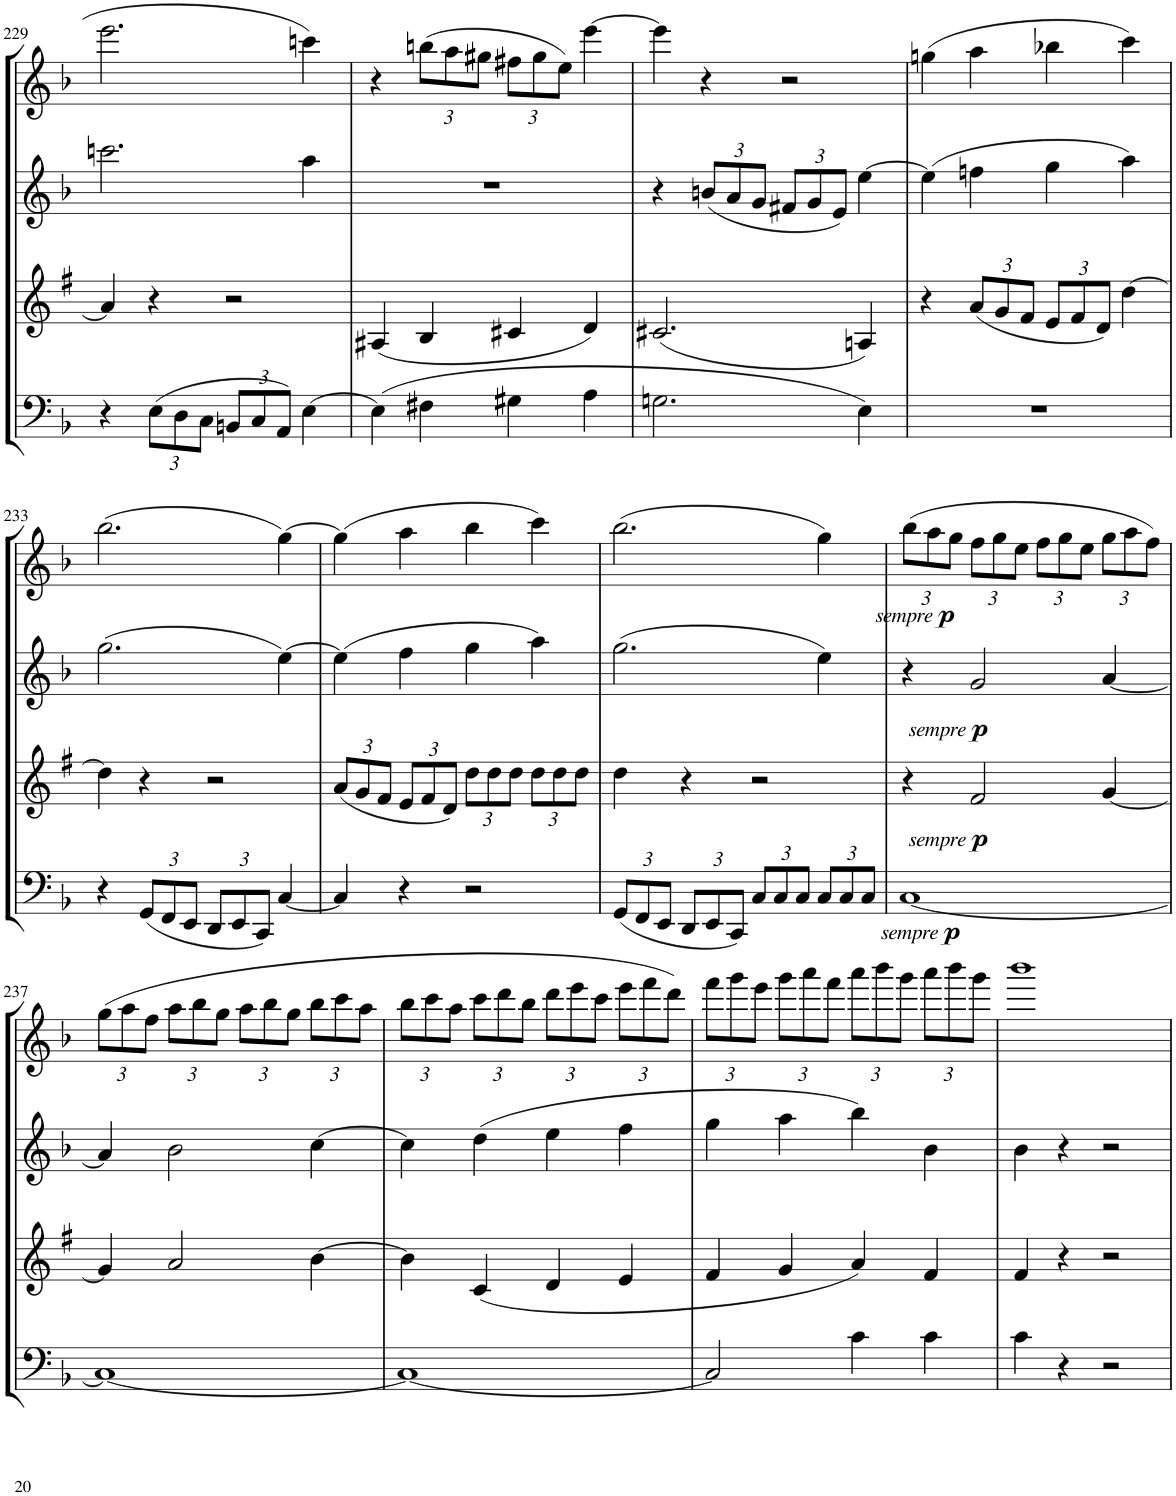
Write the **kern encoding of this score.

**kern	**dynam	**kern	**dynam	**kern	**dynam	**kern	**dynam
*part4	*part4	*part3	*part3	*part2	*part2	*part1	*part1
*staff4	*staff4	*staff3	*staff3	*staff2	*staff2	*staff1	*staff1
*I"Bassoon	*	*I"Bb Clarinet	*	*I"Oboe	*	*I"Flute	*
*I'Bsn	*	*I'Cl	*	*I'Ob	*	*I'Fl	*
!!LO:PB:g=z
*clefF4	*	*clefG2	*	*clefG2	*	*clefG2	*
*	*	*Trd1c2	*	*	*	*	*
*k[b-]	*	*k[f#]	*	*k[b-]	*	*k[b-]	*
*M4/4	*	*M4/4	*	*M4/4	*	*M4/4	*
*met(c)	*	*met(c)	*	*met(c)	*	*met(c)	*
=229	=229	=229	=229	=229	=229	=229	=229
4r	.	4a/]	.	2.cccn\	.	2.eee\	.
*Xbrackettup	*	*	*	*	*	*	*
(12E\L	.	4r	.	.	.	.	.
12D\	.	.	.	.	.	.	.
12C\J	.	.	.	.	.	.	.
12BBn/L	.	2r	.	.	.	.	.
12C/	.	.	.	.	.	.	.
12AA/J)	.	.	.	.	.	.	.
[4E\	.	.	.	4aa\	.	4cccn\	.
=230	=230	=230	=230	=230	=230	=230	=230
(4E\]	.	(4A#X/	.	1r	.	4r	.
*	*	*	*	*	*	*Xbrackettup	*
4F#X\	.	4B/	.	.	.	(12bbn\L	.
.	.	.	.	.	.	12aa\	.
.	.	.	.	.	.	12gg#X\J	.
4G#X\	.	4c#X/	.	.	.	12ff#X\L	.
.	.	.	.	.	.	12gg#\	.
.	.	.	.	.	.	12ee\J)	.
4A\	.	4d/)	.	.	.	[4eee\	.
=231	=231	=231	=231	=231	=231	=231	=231
2.Gn\	.	(2.c#X/	.	4r	.	4eee\]	.
*	*	*	*	*Xbrackettup	*	*	*
.	.	.	.	(12bn/L	.	4r	.
.	.	.	.	12a/	.	.	.
.	.	.	.	12g/J	.	.	.
.	.	.	.	12f#X/L	.	2r	.
.	.	.	.	12g/	.	.	.
.	.	.	.	12e/J)	.	.	.
4E\)	.	4An/)	.	[4ee\	.	.	.
=232	=232	=232	=232	=232	=232	=232	=232
1r	.	4r	.	(4ee\]	.	(4ggn\	.
*	*	*Xbrackettup	*	*	*	*	*
.	.	(12a/L	.	4ffn\	.	4aa\	.
.	.	12g/	.	.	.	.	.
.	.	12f#/J	.	.	.	.	.
.	.	12e/L	.	4gg\	.	4bb-X\	.
.	.	12f#/	.	.	.	.	.
.	.	12d/J)	.	.	.	.	.
.	.	[4dd\	.	4aa\)	.	4ccc\)	.
!!LO:LB:g=z
=233	=233	=233	=233	=233	=233	=233	=233
4r	.	4dd\]	.	(2.gg\	.	(2.bb-\	.
(12GG/L	.	4r	.	.	.	.	.
12FF/	.	.	.	.	.	.	.
12EE/J	.	.	.	.	.	.	.
12DD/L	.	2r	.	.	.	.	.
12EE/	.	.	.	.	.	.	.
12CC/J)	.	.	.	.	.	.	.
[4C/	.	.	.	[4ee\)	.	[4gg\)	.
=234	=234	=234	=234	=234	=234	=234	=234
4C/]	.	(12a/L	.	(4ee\]	.	(4gg\]	.
.	.	12g/	.	.	.	.	.
.	.	12f#/J	.	.	.	.	.
4r	.	12e/L	.	4ff\	.	4aa\	.
.	.	12f#/	.	.	.	.	.
.	.	12d/J)	.	.	.	.	.
2r	.	12dd\L	.	4gg\	.	4bb-\	.
.	.	12dd\	.	.	.	.	.
.	.	12dd\J	.	.	.	.	.
.	.	12dd\L	.	4aa\)	.	4ccc\)	.
.	.	12dd\	.	.	.	.	.
.	.	12dd\J	.	.	.	.	.
=235	=235	=235	=235	=235	=235	=235	=235
(12GG/L	.	4dd\	.	(2.gg\	.	(2.bb-\	.
12FF/	.	.	.	.	.	.	.
12EE/J	.	.	.	.	.	.	.
12DD/L	.	4r	.	.	.	.	.
12EE/	.	.	.	.	.	.	.
12CC/J)	.	.	.	.	.	.	.
12C/L	.	2r	.	.	.	.	.
12C/	.	.	.	.	.	.	.
12C/J	.	.	.	.	.	.	.
12C/L	.	.	.	4ee\)	.	4gg\)	.
12C/	.	.	.	.	.	.	.
12C/J	.	.	.	.	.	.	.
=236	=236	=236	=236	=236	=236	=236	=236
!	!LO:DY:b	!	!	!	!	!	!
!	!LO:DY:n=1:b	!	!	!	!	!	!LO:DY:b
!	!	!	!	!	!	!	!LO:DY:n=1:b
[1C	other-dynamics p	4r	.	4r	.	(12bb-\L	other-dynamics p
.	.	.	.	.	.	12aa\	.
.	.	.	.	.	.	12gg\J	.
!	!	!	!LO:DY:b	!	!	!	!
!	!	!	!LO:DY:n=1:b	!	!LO:DY:b	!	!
!	!	!	!	!	!LO:DY:n=1:b	!	!
.	.	2f#/	other-dynamics p	2g/	other-dynamics p	12ff\L	.
.	.	.	.	.	.	12gg\	.
.	.	.	.	.	.	12ee\J	.
.	.	.	.	.	.	12ff\L	.
.	.	.	.	.	.	12gg\	.
.	.	.	.	.	.	12ee\J	.
.	.	[4g/	.	[4a/	.	12gg\L	.
.	.	.	.	.	.	12aa\	.
.	.	.	.	.	.	12ff\J)	.
!!LO:LB:g=z
=237	=237	=237	=237	=237	=237	=237	=237
1C_	.	4g/]	.	4a/]	.	(12gg\L	.
.	.	.	.	.	.	12aa\	.
.	.	.	.	.	.	12ff\J	.
.	.	2a/	.	2b-\	.	12aa\L	.
.	.	.	.	.	.	12bb-\	.
.	.	.	.	.	.	12gg\J	.
.	.	.	.	.	.	12aa\L	.
.	.	.	.	.	.	12bb-\	.
.	.	.	.	.	.	12gg\J	.
.	.	[4b\	.	[4cc\	.	12bb-\L	.
.	.	.	.	.	.	12ccc\	.
.	.	.	.	.	.	12aa\J	.
=238	=238	=238	=238	=238	=238	=238	=238
1C_	.	4b\]	.	4cc\]	.	12bb-\L	.
.	.	.	.	.	.	12ccc\	.
.	.	.	.	.	.	12aa\J	.
.	.	(4c/	.	(4dd\	.	12ccc\L	.
.	.	.	.	.	.	12ddd\	.
.	.	.	.	.	.	12bb-\J	.
.	.	4d/	.	4ee\	.	12ddd\L	.
.	.	.	.	.	.	12eee\	.
.	.	.	.	.	.	12ccc\J	.
.	.	4e/	.	4ff\	.	12eee\L	.
.	.	.	.	.	.	12fff\	.
.	.	.	.	.	.	12ddd\J)	.
=239	=239	=239	=239	=239	=239	=239	=239
2C/]	.	4f#/	.	4gg\	.	12fff\L	.
.	.	.	.	.	.	12ggg\	.
.	.	.	.	.	.	12eee\J	.
.	.	4g/	.	4aa\	.	12ggg\L	.
.	.	.	.	.	.	12aaa\	.
.	.	.	.	.	.	12fff\J	.
4c\	.	4a/)	.	4bb-\)	.	12aaa\L	.
.	.	.	.	.	.	12bbb-\	.
.	.	.	.	.	.	12ggg\J	.
4c\	.	4f#/	.	4b-\	.	12aaa\L	.
.	.	.	.	.	.	12bbb-\	.
.	.	.	.	.	.	12ggg\J	.
=240	=240	=240	=240	=240	=240	=240	=240
4c\	.	4f#/	.	4b-\	.	1bbb-	.
4r	.	4r	.	4r	.	.	.
2r	.	2r	.	2r	.	.	.
=	=	=	=	=	=	=	=
*-	*-	*-	*-	*-	*-	*-	*-
